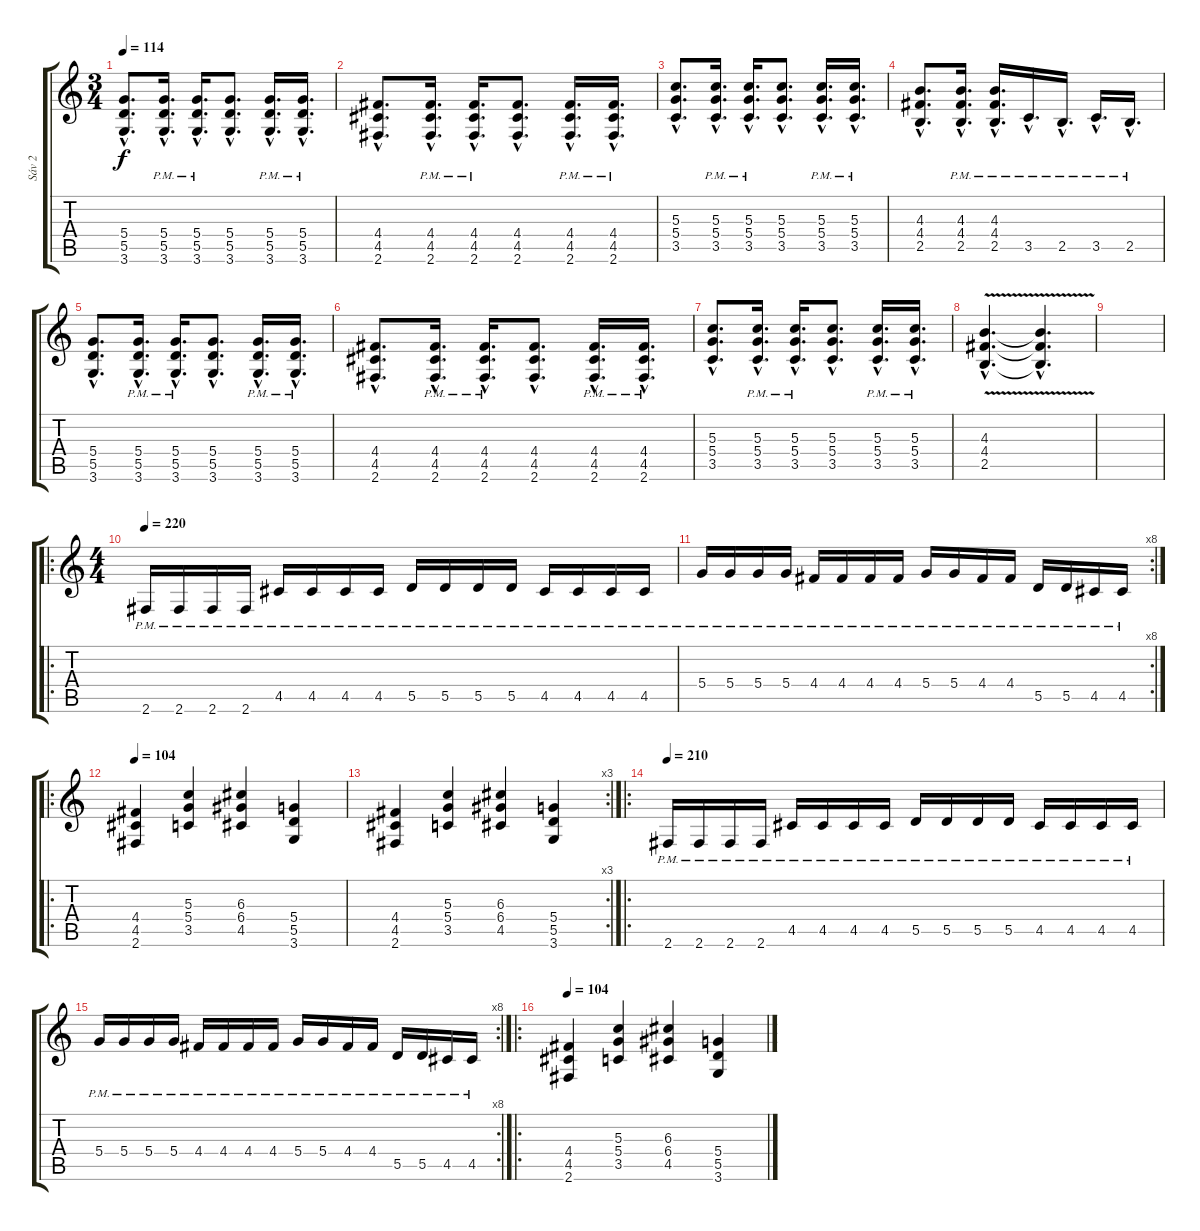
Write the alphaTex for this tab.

\track ("Sáv 2" "Sáv 2") {instrument distortionguitar}
\staff {score tabs}
\tuning (E4 B3 G3 D3 A2 E2) {hide}
\ts (3 4)
\tempo 114
\clef g2
\ks c
(5.4{hac} 5.5{hac} 3.6{hac}).8{d dy f} (5.4{hac pm} 5.5{hac pm} 3.6{hac pm}).16{d} (5.4{hac pm} 5.5{hac pm} 3.6{hac pm}).16{d} (5.4{hac} 5.5{hac} 3.6{hac}).8{d} (5.4{hac pm} 5.5{hac pm} 3.6{hac pm}).16{d} (5.4{hac pm} 5.5{hac pm} 3.6{hac pm}).16{d} |
(4.4{hac} 4.5{hac} 2.6{hac}).8{d} (4.4{hac pm} 4.5{hac pm} 2.6{hac pm}).16{d} (4.4{hac pm} 4.5{hac pm} 2.6{hac pm}).16{d} (4.4{hac} 4.5{hac} 2.6{hac}).8{d} (4.4{hac pm} 4.5{hac pm} 2.6{hac pm}).16{d} (4.4{hac pm} 4.5{hac pm} 2.6{hac pm}).16{d} |
(5.3{hac} 5.4{hac} 3.5{hac}).8{d} (5.3{hac pm} 5.4{hac pm} 3.5{hac pm}).16{d} (5.3{hac pm} 5.4{hac pm} 3.5{hac pm}).16{d} (5.3{hac} 5.4{hac} 3.5{hac}).8{d} (5.3{hac pm} 5.4{hac pm} 3.5{hac pm}).16{d} (5.3{hac pm} 5.4{hac pm} 3.5{hac pm}).16{d} |
(4.3{hac} 4.4{hac} 2.5{hac}).8{d} (4.3{hac pm} 4.4{hac pm} 2.5{hac pm}).16{d} (4.3{hac pm} 4.4{hac pm} 2.5{hac pm}).16{d} 3.5{hac pm}.16{d} 2.5{hac pm}.16{d} 3.5{hac pm}.16{d} 2.5{hac pm}.16{d} |
(5.4{hac} 5.5{hac} 3.6{hac}).8{d} (5.4{hac pm} 5.5{hac pm} 3.6{hac pm}).16{d} (5.4{hac pm} 5.5{hac pm} 3.6{hac pm}).16{d} (5.4{hac} 5.5{hac} 3.6{hac}).8{d} (5.4{hac pm} 5.5{hac pm} 3.6{hac pm}).16{d} (5.4{hac pm} 5.5{hac pm} 3.6{hac pm}).16{d} |
(4.4{hac} 4.5{hac} 2.6{hac}).8{d} (4.4{hac pm} 4.5{hac pm} 2.6{hac pm}).16{d} (4.4{hac pm} 4.5{hac pm} 2.6{hac pm}).16{d} (4.4{hac} 4.5{hac} 2.6{hac}).8{d} (4.4{hac pm} 4.5{hac pm} 2.6{hac pm}).16{d} (4.4{hac pm} 4.5{hac pm} 2.6{hac pm}).16{d} |
(5.3{hac} 5.4{hac} 3.5{hac}).8{d} (5.3{hac pm} 5.4{hac pm} 3.5{hac pm}).16{d} (5.3{hac pm} 5.4{hac pm} 3.5{hac pm}).16{d} (5.3{hac} 5.4{hac} 3.5{hac}).8{d} (5.3{hac pm} 5.4{hac pm} 3.5{hac pm}).16{d} (5.3{hac pm} 5.4{hac pm} 3.5{hac pm}).16{d} |
(4.3{v hac} 4.4{v hac} 2.5{v hac}).4{d} (4.3{hac t} 4.4{hac t} 2.5{hac t}).4{d} |
|
\ro
\ts (4 4)
\tempo 220
2.6{pm}.16 2.6{pm}.16 2.6{pm}.16 2.6{pm}.16 4.5{pm}.16 4.5{pm}.16 4.5{pm}.16 4.5{pm}.16 5.5{pm}.16 5.5{pm}.16 5.5{pm}.16 5.5{pm}.16 4.5{pm}.16 4.5{pm}.16 4.5{pm}.16 4.5{pm}.16 |
\rc 8
5.4{pm}.16 5.4{pm}.16 5.4{pm}.16 5.4{pm}.16 4.4{pm}.16 4.4{pm}.16 4.4{pm}.16 4.4{pm}.16 5.4{pm}.16 5.4{pm}.16 4.4{pm}.16 4.4{pm}.16 5.5{pm}.16 5.5{pm}.16 4.5{pm}.16 4.5{pm}.16 |
\ro
\tempo 104
(4.4 4.5 2.6).4 (5.3 5.4 3.5).4 (6.3 6.4 4.5).4 (5.4 5.5 3.6).4 |
\rc 3
(4.4 4.5 2.6).4 (5.3 5.4 3.5).4 (6.3 6.4 4.5).4 (5.4 5.5 3.6).4 |
\ro
\tempo 210
2.6{pm}.16 2.6{pm}.16 2.6{pm}.16 2.6{pm}.16 4.5{pm}.16 4.5{pm}.16 4.5{pm}.16 4.5{pm}.16 5.5{pm}.16 5.5{pm}.16 5.5{pm}.16 5.5{pm}.16 4.5{pm}.16 4.5{pm}.16 4.5{pm}.16 4.5{pm}.16 |
\rc 8
5.4{pm}.16 5.4{pm}.16 5.4{pm}.16 5.4{pm}.16 4.4{pm}.16 4.4{pm}.16 4.4{pm}.16 4.4{pm}.16 5.4{pm}.16 5.4{pm}.16 4.4{pm}.16 4.4{pm}.16 5.5{pm}.16 5.5{pm}.16 4.5{pm}.16 4.5{pm}.16 |
\ro
\tempo 104
(4.4 4.5 2.6).4 (5.3 5.4 3.5).4 (6.3 6.4 4.5).4 (5.4 5.5 3.6).4
